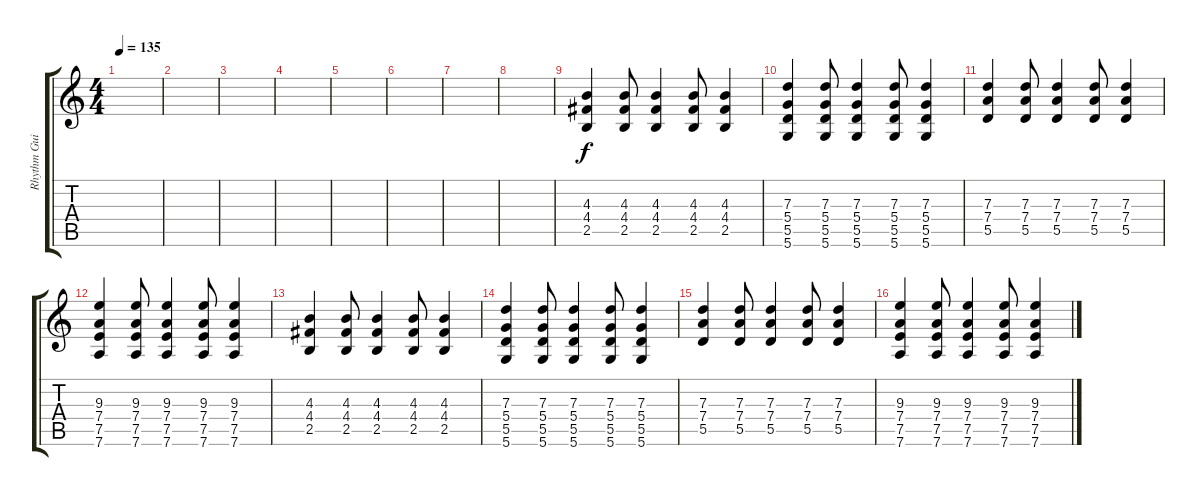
\track ("Rhythm Guitar II (Marek)" "Rhythm Gui") {instrument distortionguitar}
\staff {score tabs}
\tuning (E4 B3 G3 D3 A2 D2) {hide}
\ts (4 4)
\tempo 135
\clef g2
\ks c
|
|
|
|
|
|
|
|
(4.3 4.4 2.5).4 (4.3 4.4 2.5).8 (4.3 4.4 2.5).4 (4.3 4.4 2.5).8 (4.3 4.4 2.5).4 |
(7.3 5.4 5.5 5.6).4 (7.3 5.4 5.5 5.6).8 (7.3 5.4 5.5 5.6).4 (7.3 5.4 5.5 5.6).8 (7.3 5.4 5.5 5.6).4 |
(7.3 7.4 5.5).4 (7.3 7.4 5.5).8 (7.3 7.4 5.5).4 (7.3 7.4 5.5).8 (7.3 7.4 5.5).4 |
(9.3 7.4 7.5 7.6).4 (9.3 7.4 7.5 7.6).8 (9.3 7.4 7.5 7.6).4 (9.3 7.4 7.5 7.6).8 (9.3 7.4 7.5 7.6).4 |
(4.3 4.4 2.5).4 (4.3 4.4 2.5).8 (4.3 4.4 2.5).4 (4.3 4.4 2.5).8 (4.3 4.4 2.5).4 |
(7.3 5.4 5.5 5.6).4 (7.3 5.4 5.5 5.6).8 (7.3 5.4 5.5 5.6).4 (7.3 5.4 5.5 5.6).8 (7.3 5.4 5.5 5.6).4 |
(7.3 7.4 5.5).4 (7.3 7.4 5.5).8 (7.3 7.4 5.5).4 (7.3 7.4 5.5).8 (7.3 7.4 5.5).4 |
(9.3 7.4 7.5 7.6).4 (9.3 7.4 7.5 7.6).8 (9.3 7.4 7.5 7.6).4 (9.3 7.4 7.5 7.6).8 (9.3 7.4 7.5 7.6).4
